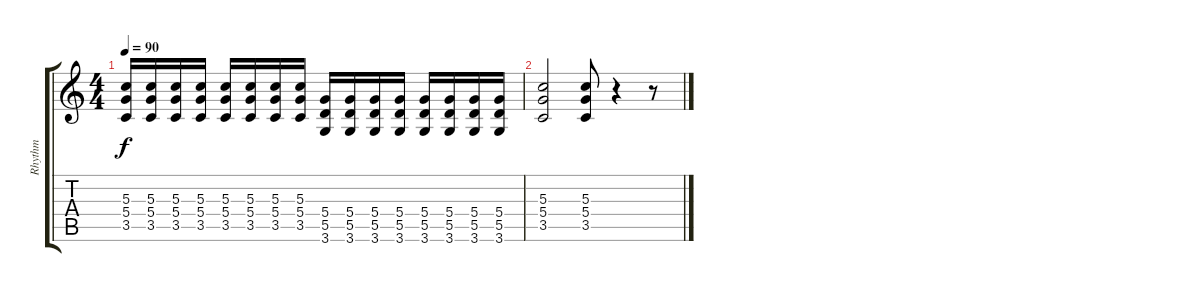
\track ("Rhythm" "Rhythm") {instrument distortionguitar}
\staff {score tabs}
\tuning (E4 B3 G3 D3 A2 E2) {hide}
\ts (4 4)
\tempo 90
\clef g2
\ks c
(5.3 5.4 3.5).16{dy f} (5.3 5.4 3.5).16 (5.3 5.4 3.5).16 (5.3 5.4 3.5).16 (5.3 5.4 3.5).16 (5.3 5.4 3.5).16 (5.3 5.4 3.5).16 (5.3 5.4 3.5).16 (5.4 5.5 3.6).16 (5.4 5.5 3.6).16 (5.4 5.5 3.6).16 (5.4 5.5 3.6).16 (5.4 5.5 3.6).16 (5.4 5.5 3.6).16 (5.4 5.5 3.6).16 (5.4 5.5 3.6).16 |
(5.3 5.4 3.5).2 (5.3 5.4 3.5).8 r.4 r.8
